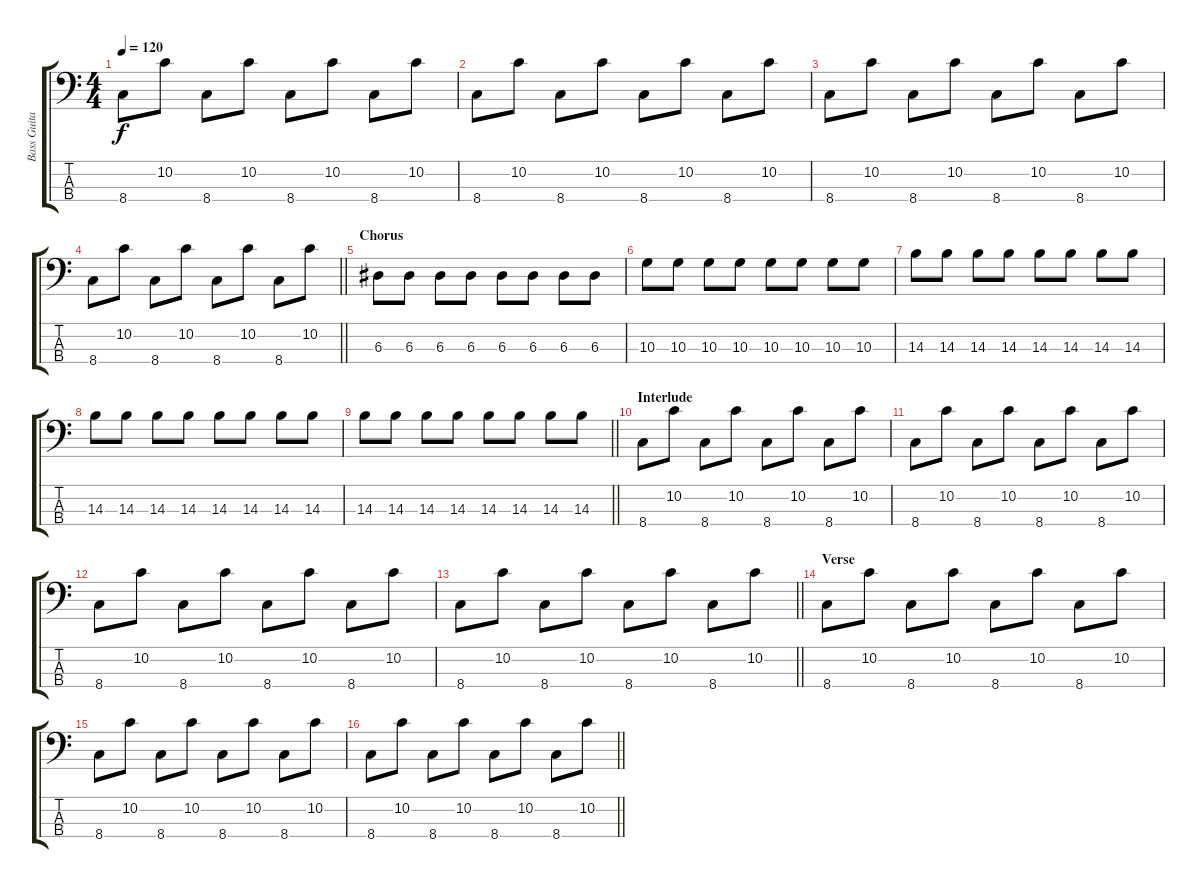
\track ("Bass Guitar" "Bass Guita") {instrument electricbasspick}
\staff {score tabs}
\tuning (G2 D2 A1 E1) {hide}
\ts (4 4)
\tempo 120
\clef f4
\ks c
8.4.8{dy f} 10.2.8 8.4.8 10.2.8 8.4.8 10.2.8 8.4.8 10.2.8 |
8.4.8 10.2.8 8.4.8 10.2.8 8.4.8 10.2.8 8.4.8 10.2.8 |
8.4.8 10.2.8 8.4.8 10.2.8 8.4.8 10.2.8 8.4.8 10.2.8 |
\barLineRight lightlight
8.4.8 10.2.8 8.4.8 10.2.8 8.4.8 10.2.8 8.4.8 10.2.8 |
\section ("" "Chorus")
6.3.8 6.3.8 6.3.8 6.3.8 6.3.8 6.3.8 6.3.8 6.3.8 |
10.3.8 10.3.8 10.3.8 10.3.8 10.3.8 10.3.8 10.3.8 10.3.8 |
14.3.8 14.3.8 14.3.8 14.3.8 14.3.8 14.3.8 14.3.8 14.3.8 |
14.3.8 14.3.8 14.3.8 14.3.8 14.3.8 14.3.8 14.3.8 14.3.8 |
\barLineRight lightlight
14.3.8 14.3.8 14.3.8 14.3.8 14.3.8 14.3.8 14.3.8 14.3.8 |
\section ("" "Interlude")
8.4.8 10.2.8 8.4.8 10.2.8 8.4.8 10.2.8 8.4.8 10.2.8 |
8.4.8 10.2.8 8.4.8 10.2.8 8.4.8 10.2.8 8.4.8 10.2.8 |
8.4.8 10.2.8 8.4.8 10.2.8 8.4.8 10.2.8 8.4.8 10.2.8 |
\barLineRight lightlight
8.4.8 10.2.8 8.4.8 10.2.8 8.4.8 10.2.8 8.4.8 10.2.8 |
\section ("" "Verse")
8.4.8 10.2.8 8.4.8 10.2.8 8.4.8 10.2.8 8.4.8 10.2.8 |
8.4.8 10.2.8 8.4.8 10.2.8 8.4.8 10.2.8 8.4.8 10.2.8 |
\barLineRight lightlight
8.4.8 10.2.8 8.4.8 10.2.8 8.4.8 10.2.8 8.4.8 10.2.8
